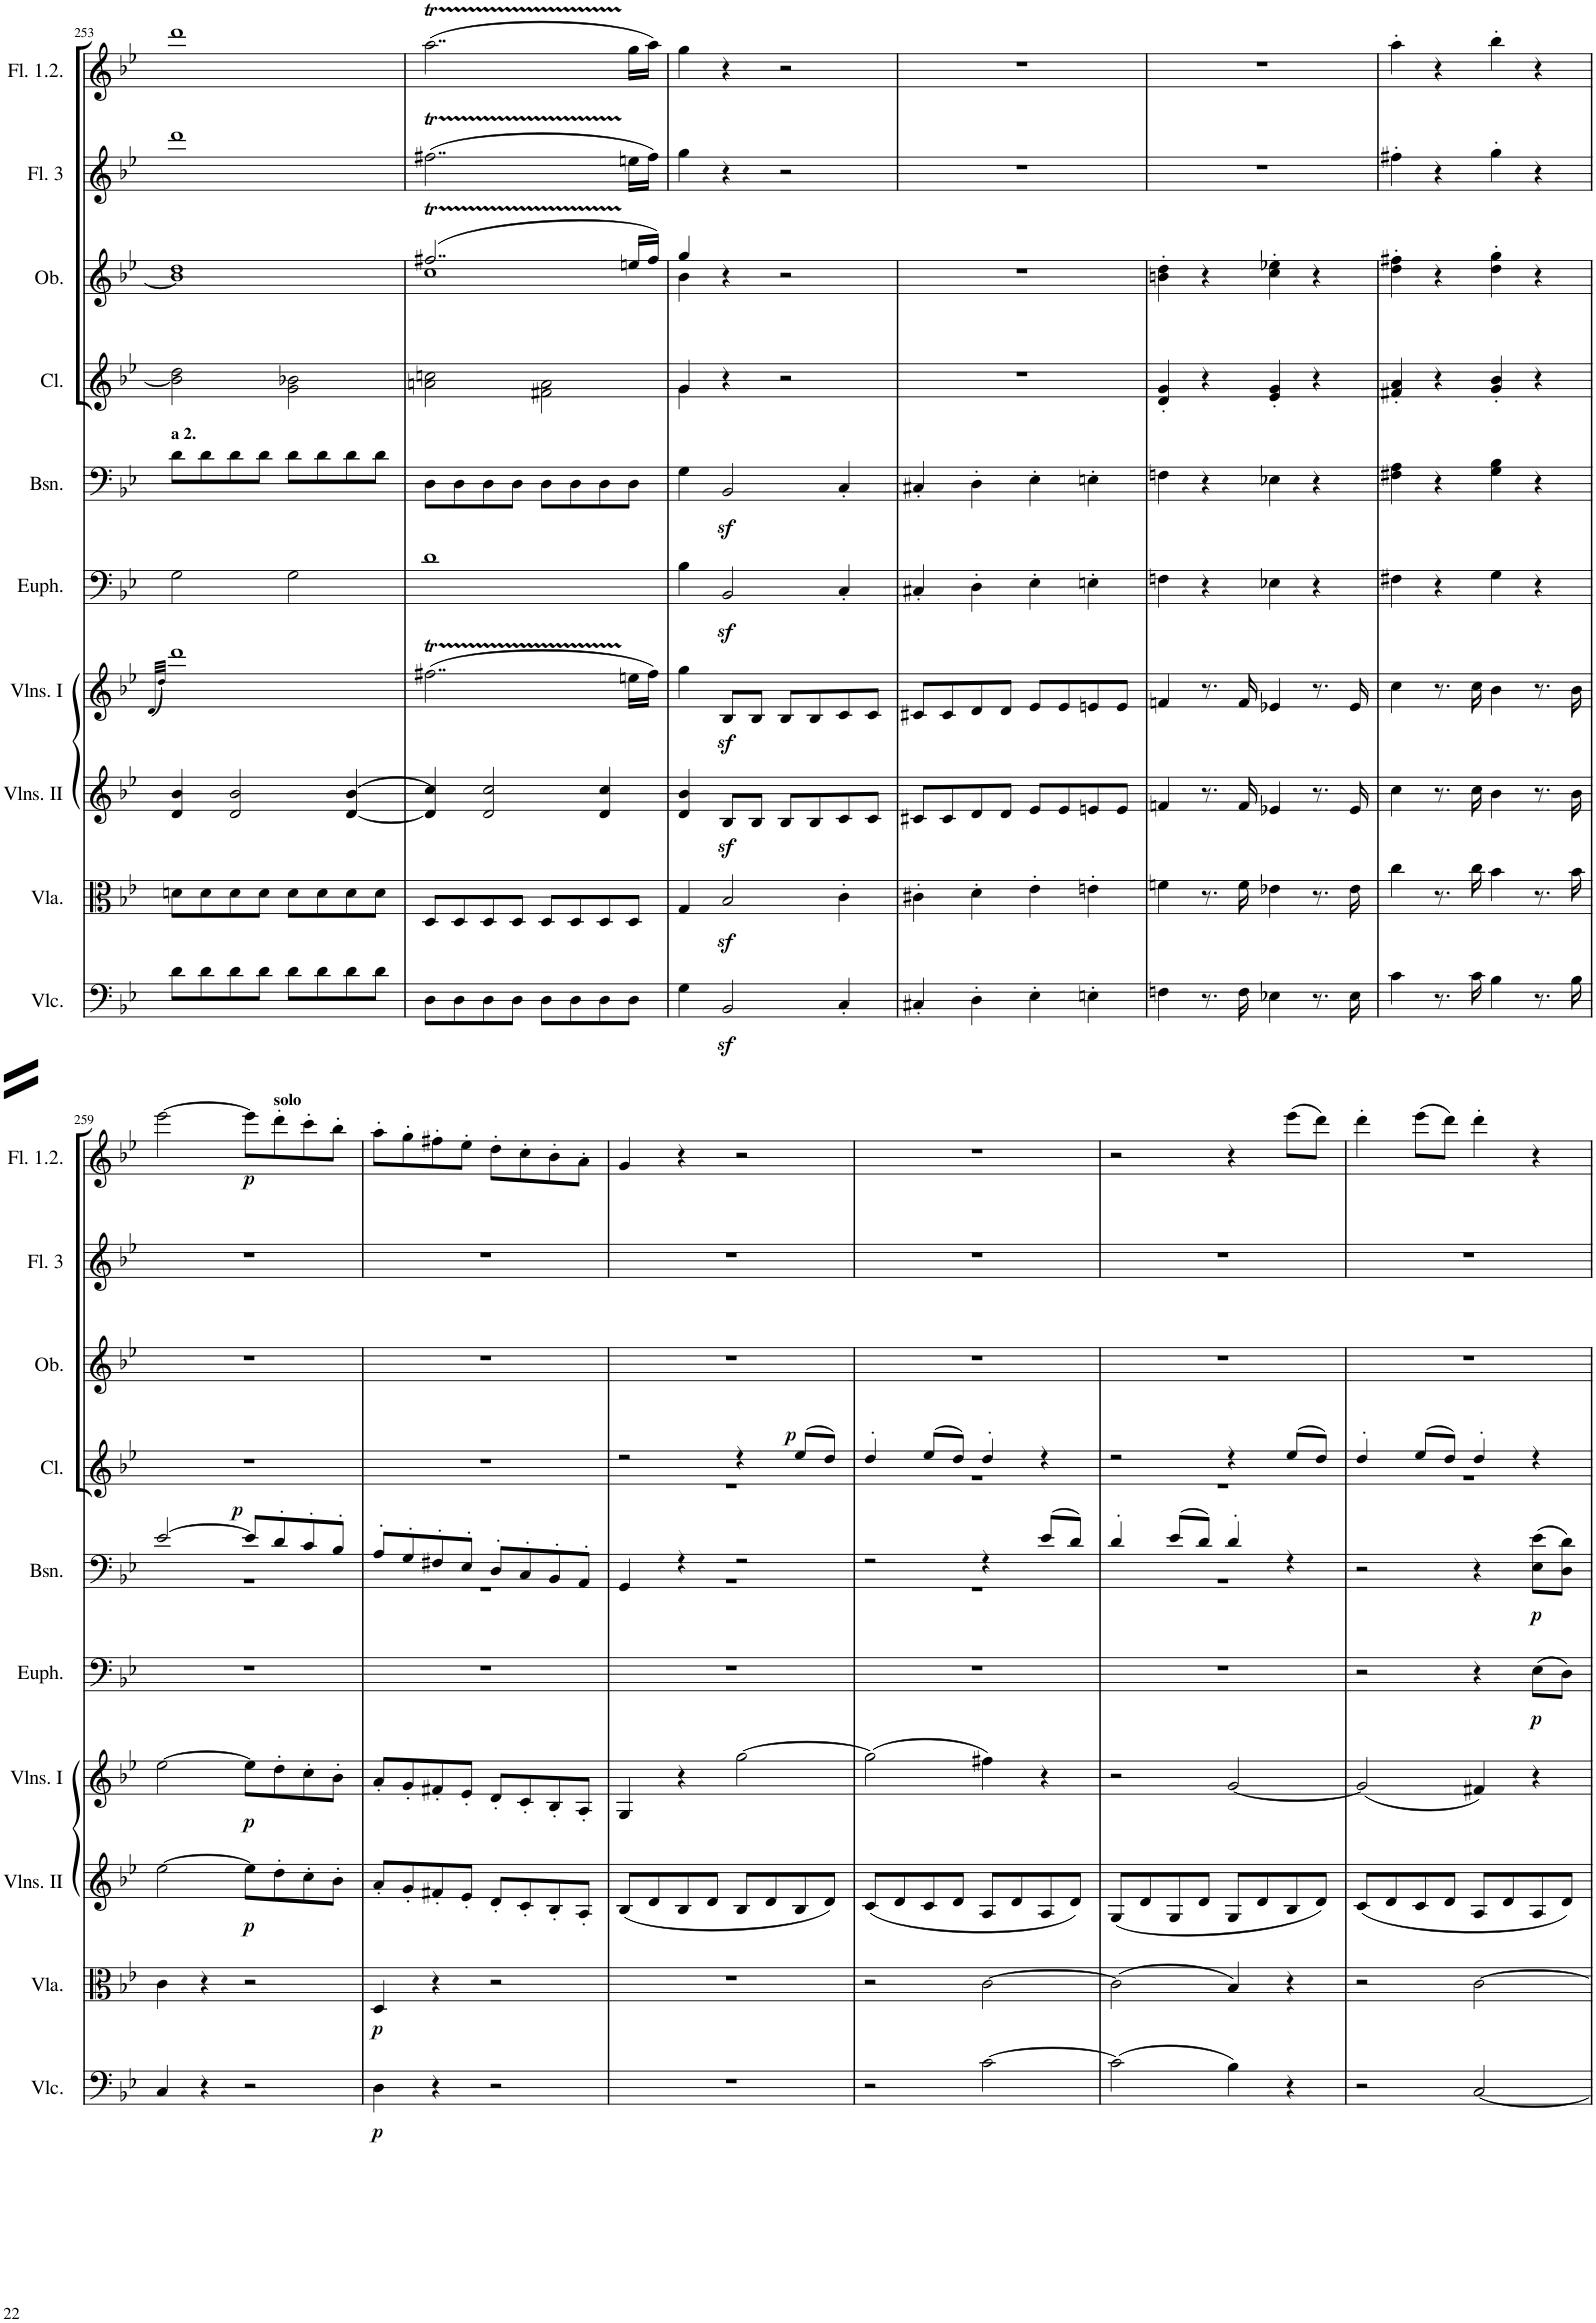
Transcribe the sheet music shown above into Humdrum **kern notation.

**kern	**dynam	**kern	**dynam	**kern	**dynam	**kern	**dynam	**kern	**kern	**dynam	**kern	**dynam	**kern	**dynam	**kern	**kern	**kern	**kern	**dynam
*part10	*part10	*part9	*part9	*part8	*part8	*part7	*part7	*part6	*part6	*part6	*part5	*part5	*part4	*part4	*part3	*part2	*part1	*part1	*part1
*staff12	*staff12	*staff11	*staff11	*staff10	*staff10	*staff9	*staff9	*staff8	*staff7	*staff7/8	*staff6	*staff6	*staff5	*staff5	*staff4	*staff3	*staff2	*staff1	*staff1/2
*I"Violoncello.	*	*I"Viola.	*	*I"Violins II	*	*I"Violins I	*	*I"Euphonium	*	*	*I"Bassoon	*	*I"Clarinetti in B.	*	*I"Oboi.	*I"Flute 3	*I"Flute 1.2.	*	*
*I'Vlc.	*	*I'Vla.	*	*I'Vlns. II	*	*I'Vlns. I	*	*I'Euph.	*	*	*I'Bsn.	*	*I'Cl.	*	*I'Ob.	*I'Fl. 3	*I'Fl. 1.2.	*	*
!!LO:PB:g=z
*clefF4	*	*clefC3	*	*clefG2	*	*clefG2	*	*clefF4	*clefF4	*	*clefF4	*	*clefG2	*	*clefG2	*clefG2	*clefG2	*clefG2	*
*	*	*	*	*	*	*	*	*	*	*	*	*	*Trd1c2	*	*	*	*	*	*
*k[b-e-]	*	*k[b-e-]	*	*k[b-e-]	*	*k[b-e-]	*	*k[b-e-]	*k[b-e-]	*	*k[b-e-]	*	*k[b-e-]	*	*k[b-e-]	*k[b-e-]	*k[b-e-]	*k[b-e-]	*
*M2/2	*	*M2/2	*	*M2/2	*	*M2/2	*	*M2/2	*M2/2	*	*M2/2	*	*M2/2	*	*M2/2	*M2/2	*M2/2	*M2/2	*
*met(c|)	*	*met(c|)	*	*met(c|)	*	*met(c|)	*	*met(c|)	*met(c|)	*	*met(c|)	*	*met(c|)	*	*met(c|)	*met(c|)	*met(c|)	*met(c|)	*
=253	=253	=253	=253	=253	=253	=253	=253	=253	=253	=253	=253	=253	=253	=253	=253	=253	=253	=253	=253
.	.	.	.	.	.	(32qd/LLL	.	.	.	.	.	.	.	.	.	.	.	.	.
.	.	.	.	.	.	32qdd/JJJ)	.	.	.	.	.	.	.	.	.	.	.	.	.
*	*	*	*	*	*	*	*	*	*	*	*	*	*	*	*^	*	*	*	*
!	!	!	!	!	!	!	!	!	!	!	!LO:TX:a:B:t=a 2.	!	!	!	!	!	!	!	!	!
8d'\L	.	8dn'\L	.	4d/ 4b-/	.	1ddd	.	8d'\L	2G\	.	8d'\L	.	2b-\] 2dd\	.	1dd	1b-]	1ddd	1ddd	1ddd	.
8d'\	.	8d'\	.	.	.	.	.	8d'\	.	.	8d'\	.	.	.	.	.	.	.	.	.
8d'\	.	8d'\	.	2d/ 2b-/	.	.	.	8d'\	.	.	8d'\	.	.	.	.	.	.	.	.	.
8d'\J	.	8d'\J	.	.	.	.	.	8d'\J	.	.	8d'\J	.	.	.	.	.	.	.	.	.
8d'\L	.	8d'\L	.	.	.	.	.	8d'\L	2G\	.	8d'\L	.	2g\ 2b-X\	.	.	.	.	.	.	.
8d'\	.	8d'\	.	.	.	.	.	8d'\	.	.	8d'\	.	.	.	.	.	.	.	.	.
8d'\	.	8d'\	.	(>[4d/ 4b-/	.	.	.	8d'\	.	.	8d'\	.	.	.	.	.	.	.	.	.
8d'\J	.	8d'\J	.	.	.	.	.	8d'\J	.	.	8d'\J	.	.	.	.	.	.	.	.	.
=254	=254	=254	=254	=254	=254	=254	=254	=254	=254	=254	=254	=254	=254	=254	=254	=254	=254	=254	=254	=254
8D'\L	.	8D'/L	.	4d/] 4cc/)	.	(2..ff#Xt\	.	8D'\L	1d	.	8D'\L	.	2an\ 2ccn\	.	(2..ff#Xt/	1cc	(2..ff#Xt\	2..ff#Xt	(2..aat\	.
8D'\	.	8D'/	.	.	.	.	.	8D'\	.	.	8D'\	.	.	.	.	.	.	.	.	.
8D'\	.	8D'/	.	2d/ 2cc/	.	.	.	8D'\	.	.	8D'\	.	.	.	.	.	.	.	.	.
8D'\J	.	8D'/J	.	.	.	.	.	8D'\J	.	.	8D'\J	.	.	.	.	.	.	.	.	.
8D'\L	.	8D'/L	.	.	.	.	.	8D'\L	.	.	8D'\L	.	2f#X\ 2a\	.	.	.	.	.	.	.
8D'\	.	8D'/	.	.	.	.	.	8D'\	.	.	8D'\	.	.	.	.	.	.	.	.	.
8D'\	.	8D'/	.	4d/ 4cc/	.	.	.	8D'\	.	.	8D'\	.	.	.	.	.	.	.	.	.
8D'\J	.	8D'/J	.	.	.	16een\LL	.	8D'\J	.	.	8D'\J	.	.	.	16een/LL	.	16een\LL	16een\LL	16gg\LL	.
.	.	.	.	.	.	16ff#\JJ)	.	.	.	.	.	.	.	.	16ff#TTT/JJ)	.	16ff#TTT\JJ)	16ff#\JJ	16aaTTT\JJ)	.
=255	=255	=255	=255	=255	=255	=255	=255	=255	=255	=255	=255	=255	=255	=255	=255	=255	=255	=255	=255	=255
*	*	*	*	*	*	*	*	*	*	*	*	*	*^	*	*	*	*	*	*	*
4G'~\	.	4G'~/	.	4d/'~ 4b-/'~	.	4gg'~\	.	1r	4B-\	.	4G\	.	4g/	4g\	.	4gg/	4b-\	4gg\	4gg	4gg\	.
!	!	!	!	!	!LO:DY:b	!	!	!	!	!	!	!	!	!	!	!	!	!	!	!	!
2BB-z</	.	2B-z</	.	8B-'/L	other-dynamics	8B-z<'/L	.	.	2BB-z</	.	2BB-z</	.	4r	2.ryy	.	4r	2.ryy	4r	4r	4r	.
.	.	.	.	8B-'/J	.	8B-'/J	.	.	.	.	.	.	.	.	.	.	.	.	.	.	.
.	.	.	.	8B-'/L	.	8B-'/L	.	.	.	.	.	.	2r	.	.	2r	.	2r	2r	2r	.
.	.	.	.	8B-'/	.	8B-'/	.	.	.	.	.	.	.	.	.	.	.	.	.	.	.
4C'/	.	4c'\	.	8c'/	.	8c'/	.	.	4C'/	.	4C'/	.	.	.	.	.	.	.	.	.	.
.	.	.	.	8c'/J	.	8c'/J	.	.	.	.	.	.	.	.	.	.	.	.	.	.	.
*	*	*	*	*	*	*	*	*	*	*	*	*	*v	*v	*	*	*	*	*	*	*
*	*	*	*	*	*	*	*	*	*	*	*	*	*	*	*v	*v	*	*	*	*
=256	=256	=256	=256	=256	=256	=256	=256	=256	=256	=256	=256	=256	=256	=256	=256	=256	=256	=256	=256
4C#X'/	.	4c#X'\	.	8c#X'/L	.	8c#X'/L	.	1r	4C#X'/	.	4C#X'/	.	1r	.	1r	1r	1r	1r	.
.	.	.	.	8c#'/	.	8c#'/	.	.	.	.	.	.	.	.	.	.	.	.	.
4D'\	.	4d'\	.	8d'/	.	8d'/	.	.	4D'\	.	4D'\	.	.	.	.	.	.	.	.
.	.	.	.	8d'/J	.	8d'/J	.	.	.	.	.	.	.	.	.	.	.	.	.
4E-'\	.	4e-'\	.	8e-'/L	.	8e-'/L	.	.	4E-'\	.	4E-'\	.	.	.	.	.	.	.	.
.	.	.	.	8e-'/	.	8e-'/	.	.	.	.	.	.	.	.	.	.	.	.	.
4En'\	.	4en'\	.	8en'/	.	8en'/	.	.	4En'\	.	4En'\	.	.	.	.	.	.	.	.
.	.	.	.	8e'/J	.	8e'/J	.	.	.	.	.	.	.	.	.	.	.	.	.
=257	=257	=257	=257	=257	=257	=257	=257	=257	=257	=257	=257	=257	=257	=257	=257	=257	=257	=257	=257
4Fn'~\	.	4fn'~\	.	4fn'~/	.	4fn'~/	.	1r	4Fn\	.	4Fn\	.	4d/' 4g/'	.	4bn\' 4dd\'	1r	1r	1r	.
8.r	.	8.r	.	8.r	.	8.r	.	.	4r	.	4r	.	4r	.	4r	.	.	.	.
16F\	.	16f\	.	16f/	.	16f/	.	.	.	.	.	.	.	.	.	.	.	.	.
4E-X'~\	.	4e-X'~\	.	4e-X'~/	.	4e-X'~/	.	.	4E-X\	.	4E-X\	.	4e-/' 4g/'	.	4cc\' 4ee-X\'	.	.	.	.
8.r	.	8.r	.	8.r	.	8.r	.	.	4r	.	4r	.	4r	.	4r	.	.	.	.
16E-\	.	16e-\	.	16e-/	.	16e-/	.	.	.	.	.	.	.	.	.	.	.	.	.
=258	=258	=258	=258	=258	=258	=258	=258	=258	=258	=258	=258	=258	=258	=258	=258	=258	=258	=258	=258
4c'~\	.	4cc'~\	.	4cc'~\	.	4cc'~\	.	1r	4F#X\	.	4F#X\ 4A\	.	4f#X/' 4a/'	.	4dd\' 4ff#X\'	4ff#X'\	4ff#X'	4aa'\	.
8.r	.	8.r	.	8.r	.	8.r	.	.	4r	.	4r	.	4r	.	4r	4r	4r	4r	.
16c\	.	16cc\	.	16cc\	.	16cc\	.	.	.	.	.	.	.	.	.	.	.	.	.
4B-'~\	.	4b-'~\	.	4b-'~\	.	4b-'~\	.	.	4G\	.	4G\ 4B-\	.	4g/' 4b-/'	.	4dd\' 4gg\'	4gg'\	4gg'	4bb-'\	.
8.r	.	8.r	.	8.r	.	8.r	.	.	4r	.	4r	.	4r	.	4r	4r	4r	4r	.
16B-\	.	16b-\	.	16b-\	.	16b-\	.	.	.	.	.	.	.	.	.	.	.	.	.
!!LO:LB:g=z
=259	=259	=259	=259	=259	=259	=259	=259	=259	=259	=259	=259	=259	=259	=259	=259	=259	=259	=259	=259
*	*	*	*	*	*	*	*	*	*	*	*^	*	*	*	*	*	*	*	*
4C/	.	4c\	.	[2ee-\	.	[2ee-\	.	1r	1r	.	[2e-/	1r	.	1r	.	1r	1r	1r	[2eee-\	.
4r	.	4r	.	.	.	.	.	.	.	.	.	.	.	.	.	.	.	.	.	.
!	!	!	!	!	!LO:DY:b	!	!LO:DY:b	!	!	!	!	!	!LO:DY:a	!	!	!	!	!	!	!LO:DY:b
2r	.	2r	.	8ee-\L]	p	8ee-\L]	p	.	.	.	8e-/L]	.	p	.	.	.	.	.	8eee-\L]	p
!	!	!	!	!	!	!	!	!	!	!	!	!	!	!	!	!	!	!	!LO:TX:a:B:t=solo	!
.	.	.	.	8dd'\	.	8dd'\	.	.	.	.	8d'/	.	.	.	.	.	.	.	8ddd'\	.
.	.	.	.	8cc'\	.	8cc'\	.	.	.	.	8c'/	.	.	.	.	.	.	.	8ccc'\	.
.	.	.	.	8b-'\J	.	8b-'\J	.	.	.	.	8B-'/J	.	.	.	.	.	.	.	8bb-'\J	.
=260	=260	=260	=260	=260	=260	=260	=260	=260	=260	=260	=260	=260	=260	=260	=260	=260	=260	=260	=260	=260
!	!LO:DY:b	!	!LO:DY:b	!	!	!	!	!	!	!	!	!	!	!	!	!	!	!	!	!
4D\	p	4D/	p	8a'/L	.	8a'/L	.	1r	1r	.	8A'/L	1r	.	1r	.	1r	1r	1r	8aa'\L	.
.	.	.	.	8g'/	.	8g'/	.	.	.	.	8G'/	.	.	.	.	.	.	.	8gg'\	.
4r	.	4r	.	8f#X'/	.	8f#X'/	.	.	.	.	8F#X'/	.	.	.	.	.	.	.	8ff#X'\	.
.	.	.	.	8e-'/J	.	8e-'/J	.	.	.	.	8E-'/J	.	.	.	.	.	.	.	8ee-'\J	.
2r	.	2r	.	8d'/L	.	8d'/L	.	.	.	.	8D'/L	.	.	.	.	.	.	.	8dd'\L	.
.	.	.	.	8c'/	.	8c'/	.	.	.	.	8C'/	.	.	.	.	.	.	.	8cc'\	.
.	.	.	.	8B-'/	.	8B-'/	.	.	.	.	8BB-'/	.	.	.	.	.	.	.	8b-'\	.
.	.	.	.	8A'/J	.	8A'/J	.	.	.	.	8AA'/J	.	.	.	.	.	.	.	8a'\J	.
=261	=261	=261	=261	=261	=261	=261	=261	=261	=261	=261	=261	=261	=261	=261	=261	=261	=261	=261	=261	=261
*	*	*	*	*	*	*	*	*	*	*	*	*	*	*^	*	*	*	*	*	*
1r	.	1r	.	(8B-/L	.	4G/	.	1r	1r	.	4GG/	1r	.	2r	1r	.	1r	1r	1r	4g/	.
.	.	.	.	8d/	.	.	.	.	.	.	.	.	.	.	.	.	.	.	.	.	.
.	.	.	.	8B-/	.	4r	.	.	.	.	4r	.	.	.	.	.	.	.	.	4r	.
.	.	.	.	8d/J	.	.	.	.	.	.	.	.	.	.	.	.	.	.	.	.	.
.	.	.	.	8B-/L	.	[2gg\	.	.	.	.	2r	.	.	4r	.	.	.	.	.	2r	.
.	.	.	.	8d/	.	.	.	.	.	.	.	.	.	.	.	.	.	.	.	.	.
!	!	!	!	!	!	!	!	!	!	!	!	!	!	!	!	!LO:DY:a	!	!	!	!	!
.	.	.	.	8B-/	.	.	.	.	.	.	.	.	.	(8ee-/L	.	p	.	.	.	.	.
.	.	.	.	8d/J)	.	.	.	.	.	.	.	.	.	8dd/J)	.	.	.	.	.	.	.
=262	=262	=262	=262	=262	=262	=262	=262	=262	=262	=262	=262	=262	=262	=262	=262	=262	=262	=262	=262	=262	=262
2r	.	2r	.	(8c/L	.	(2gg\]	.	1r	1r	.	2r	1r	.	4dd'/	1r	.	1r	1r	1r	1r	.
.	.	.	.	8d/	.	.	.	.	.	.	.	.	.	.	.	.	.	.	.	.	.
.	.	.	.	8c/	.	.	.	.	.	.	.	.	.	(8ee-/L	.	.	.	.	.	.	.
.	.	.	.	8d/J	.	.	.	.	.	.	.	.	.	8dd/J)	.	.	.	.	.	.	.
[2c\	.	[2c\	.	8A/L	.	4ff#X\)	.	.	.	.	4r	.	.	4dd'/	.	.	.	.	.	.	.
.	.	.	.	8d/	.	.	.	.	.	.	.	.	.	.	.	.	.	.	.	.	.
.	.	.	.	8A/	.	4r	.	.	.	.	(8e-/L	.	.	4r	.	.	.	.	.	.	.
.	.	.	.	8d/J)	.	.	.	.	.	.	8d/J)	.	.	.	.	.	.	.	.	.	.
=263	=263	=263	=263	=263	=263	=263	=263	=263	=263	=263	=263	=263	=263	=263	=263	=263	=263	=263	=263	=263	=263
(2c\]	.	(2c\]	.	(8G/L	.	2r	.	1r	1r	.	4d'/	1r	.	2r	1r	.	1r	1r	1r	2r	.
.	.	.	.	8d/	.	.	.	.	.	.	.	.	.	.	.	.	.	.	.	.	.
.	.	.	.	8G/	.	.	.	.	.	.	(8e-/L	.	.	.	.	.	.	.	.	.	.
.	.	.	.	8d/J	.	.	.	.	.	.	8d/J)	.	.	.	.	.	.	.	.	.	.
4B-\)	.	4B-/)	.	8G/L	.	[2g/	.	.	.	.	4d'/	.	.	4r	.	.	.	.	.	4r	.
.	.	.	.	8d/	.	.	.	.	.	.	.	.	.	.	.	.	.	.	.	.	.
4r	.	4r	.	8B-/	.	.	.	.	.	.	4r	.	.	(8ee-/L	.	.	.	.	.	(8eee-\L	.
.	.	.	.	8d/J)	.	.	.	.	.	.	.	.	.	8dd/J)	.	.	.	.	.	8ddd\J)	.
*	*	*	*	*	*	*	*	*	*	*	*v	*v	*	*	*	*	*	*	*	*	*
=264	=264	=264	=264	=264	=264	=264	=264	=264	=264	=264	=264	=264	=264	=264	=264	=264	=264	=264	=264	=264
2r	.	2r	.	(8c/L	.	(2g/]	.	1r	2r	.	2r	.	4dd'/	1r	.	1r	1r	1r	4ddd'\	.
.	.	.	.	8d/	.	.	.	.	.	.	.	.	.	.	.	.	.	.	.	.
.	.	.	.	8c/	.	.	.	.	.	.	.	.	(8ee-/L	.	.	.	.	.	(8eee-\L	.
.	.	.	.	8d/J	.	.	.	.	.	.	.	.	8dd/J)	.	.	.	.	.	8ddd\J)	.
[2C/	.	[2c\	.	8A/L	.	4f#X/)	.	.	4r	.	4r	.	4dd'/	.	.	.	.	.	4ddd'\	.
.	.	.	.	8d/	.	.	.	.	.	.	.	.	.	.	.	.	.	.	.	.
!	!	!	!	!	!	!	!	!	!	!LO:DY:b	!	!LO:DY:b	!	!	!	!	!	!	!	!
.	.	.	.	8A/	.	4r	.	.	(8E-\L	p	(8E-\ 8e-\L	p	4r	.	.	.	.	.	4r	.
.	.	.	.	8d/J)	.	.	.	.	8D\J)	.	8D\ 8d\J)	.	.	.	.	.	.	.	.	.
*	*	*	*	*	*	*	*	*	*	*	*	*	*v	*v	*	*	*	*	*	*
=	=	=	=	=	=	=	=	=	=	=	=	=	=	=	=	=	=	=	=
*-	*-	*-	*-	*-	*-	*-	*-	*-	*-	*-	*-	*-	*-	*-	*-	*-	*-	*-	*-
